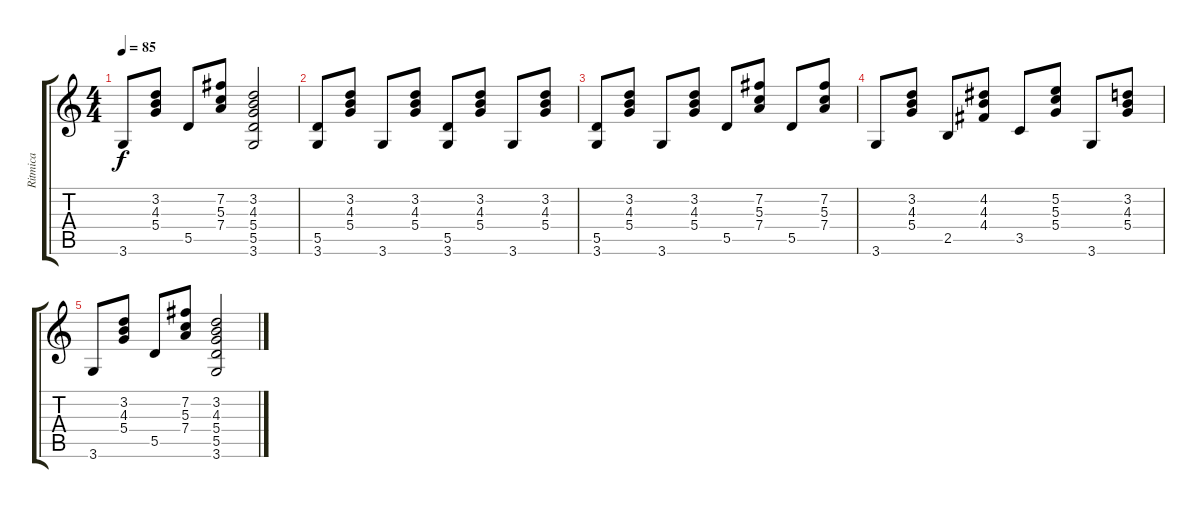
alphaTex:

\track ("Ritmica" "Ritmica") {instrument acousticguitarsteel}
\staff {score tabs}
\tuning (E4 B3 G3 D3 A2 E2) {hide}
\ts (4 4)
\tempo 85
\clef g2
\ks c
3.6.8{dy f} (3.2 4.3 5.4).8 5.5.8 (7.2 5.3 7.4).8 (3.2 4.3 5.4 5.5 3.6).2 |
(5.5 3.6).8 (3.2 4.3 5.4).8 3.6.8 (3.2 4.3 5.4).8 (5.5 3.6).8 (3.2 4.3 5.4).8 3.6.8 (3.2 4.3 5.4).8 |
(5.5 3.6).8 (3.2 4.3 5.4).8 3.6.8 (3.2 4.3 5.4).8 5.5.8 (7.2 5.3 7.4).8 5.5.8 (7.2 5.3 7.4).8 |
3.6.8 (3.2 4.3 5.4).8 2.5.8 (4.2 4.3 4.4).8 3.5.8 (5.2 5.3 5.4).8 3.6.8 (3.2 4.3 5.4).8 |
3.6.8 (3.2 4.3 5.4).8 5.5.8 (7.2 5.3 7.4).8 (3.2 4.3 5.4 5.5 3.6).2
